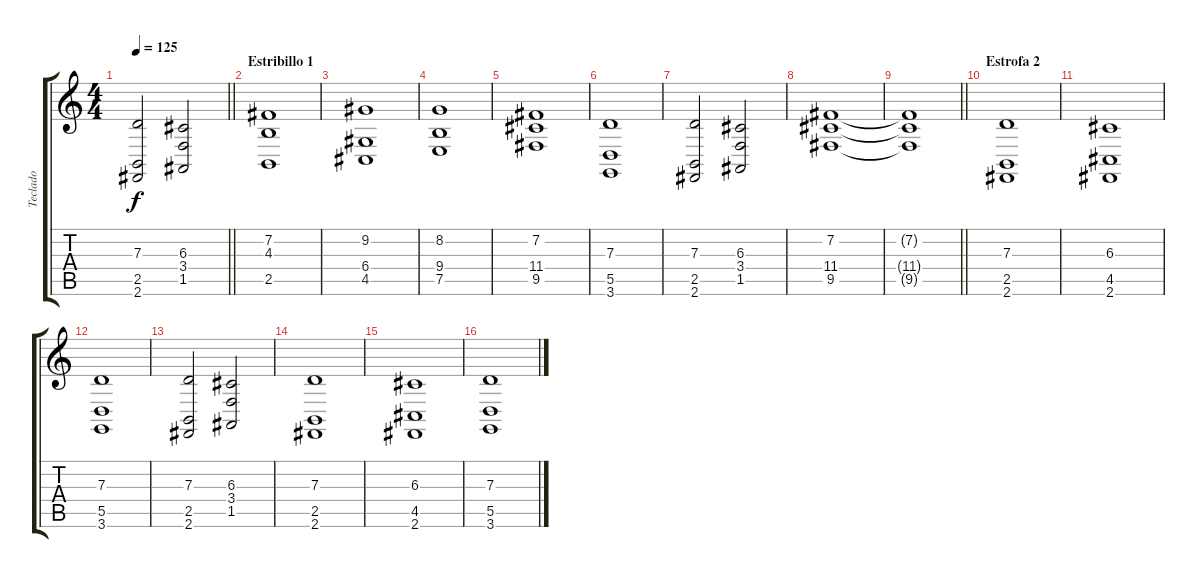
\track ("Teclado" "Teclado") {instrument stringensemble1}
\staff {score tabs}
\tuning (E4 B3 G3 D3 A2 E2) {hide}
\ts (4 4)
\tempo 125
\clef g2
\barLineRight lightlight
\ks c
(7.3 2.5 2.6).2{dy f} (6.3 3.4 1.5).2 |
\section ("" "Estribillo 1")
(7.2 4.3 2.5).1 |
(9.2 6.4 4.5).1 |
(8.2 9.4 7.5).1 |
(7.2 11.4 9.5).1 |
(7.3 5.5 3.6).1 |
(7.3 2.5 2.6).2 (6.3 3.4 1.5).2 |
(7.2 11.4 9.5).1 |
\barLineRight lightlight
(7.2{t} 11.4{t} 9.5{t}).1 |
\section ("" "Estrofa 2")
(7.3 2.5 2.6).1 |
(6.3 4.5 2.6).1 |
(7.3 5.5 3.6).1 |
(7.3 2.5 2.6).2 (6.3 3.4 1.5).2 |
(7.3 2.5 2.6).1 |
(6.3 4.5 2.6).1 |
(7.3 5.5 3.6).1
